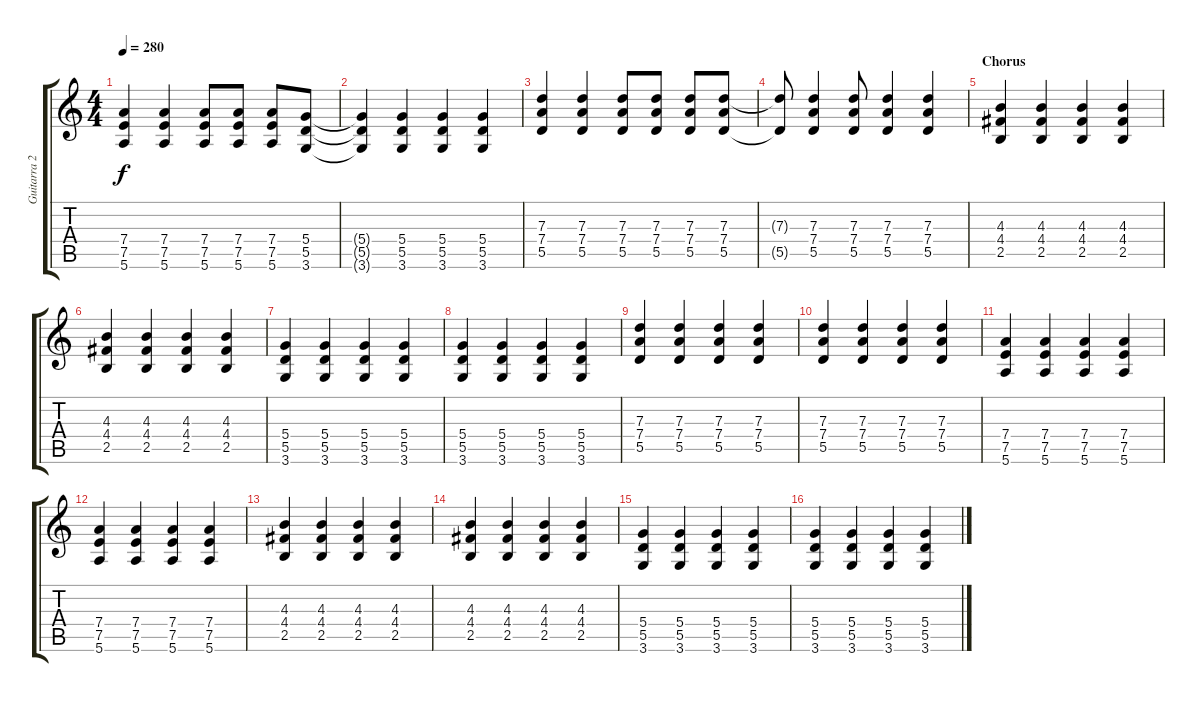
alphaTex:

\track ("Guitarra 2 - Erik" "Guitarra 2") {instrument distortionguitar}
\staff {score tabs}
\tuning (E4 B3 G3 D3 A2 E2) {hide}
\ts (4 4)
\tempo 280
\clef g2
\ks c
(7.4 7.5 5.6).4{dy f} (7.4 7.5 5.6).4 (7.4 7.5 5.6).8 (7.4 7.5 5.6).8 (7.4 7.5 5.6).8 (5.4 5.5 3.6).8 |
(5.4{t} 5.5{t} 3.6{t}).4 (5.4 5.5 3.6).4 (5.4 5.5 3.6).4 (5.4 5.5 3.6).4 |
(7.3 7.4 5.5).4 (7.3 7.4 5.5).4 (7.3 7.4 5.5).8 (7.3 7.4 5.5).8 (7.3 7.4 5.5).8 (7.3 7.4 5.5).8 |
(7.3{t} 5.5{t}).8 (7.3 7.4 5.5).4 (7.3 7.4 5.5).8 (7.3 7.4 5.5).4 (7.3 7.4 5.5).4 |
\section ("" "Chorus")
(4.3 4.4 2.5).4 (4.3 4.4 2.5).4 (4.3 4.4 2.5).4 (4.3 4.4 2.5).4 |
(4.3 4.4 2.5).4 (4.3 4.4 2.5).4 (4.3 4.4 2.5).4 (4.3 4.4 2.5).4 |
(5.4 5.5 3.6).4 (5.4 5.5 3.6).4 (5.4 5.5 3.6).4 (5.4 5.5 3.6).4 |
(5.4 5.5 3.6).4 (5.4 5.5 3.6).4 (5.4 5.5 3.6).4 (5.4 5.5 3.6).4 |
(7.3 7.4 5.5).4 (7.3 7.4 5.5).4 (7.3 7.4 5.5).4 (7.3 7.4 5.5).4 |
(7.3 7.4 5.5).4 (7.3 7.4 5.5).4 (7.3 7.4 5.5).4 (7.3 7.4 5.5).4 |
(7.4 7.5 5.6).4 (7.4 7.5 5.6).4 (7.4 7.5 5.6).4 (7.4 7.5 5.6).4 |
(7.4 7.5 5.6).4 (7.4 7.5 5.6).4 (7.4 7.5 5.6).4 (7.4 7.5 5.6).4 |
(4.3 4.4 2.5).4 (4.3 4.4 2.5).4 (4.3 4.4 2.5).4 (4.3 4.4 2.5).4 |
(4.3 4.4 2.5).4 (4.3 4.4 2.5).4 (4.3 4.4 2.5).4 (4.3 4.4 2.5).4 |
(5.4 5.5 3.6).4 (5.4 5.5 3.6).4 (5.4 5.5 3.6).4 (5.4 5.5 3.6).4 |
(5.4 5.5 3.6).4 (5.4 5.5 3.6).4 (5.4 5.5 3.6).4 (5.4 5.5 3.6).4
